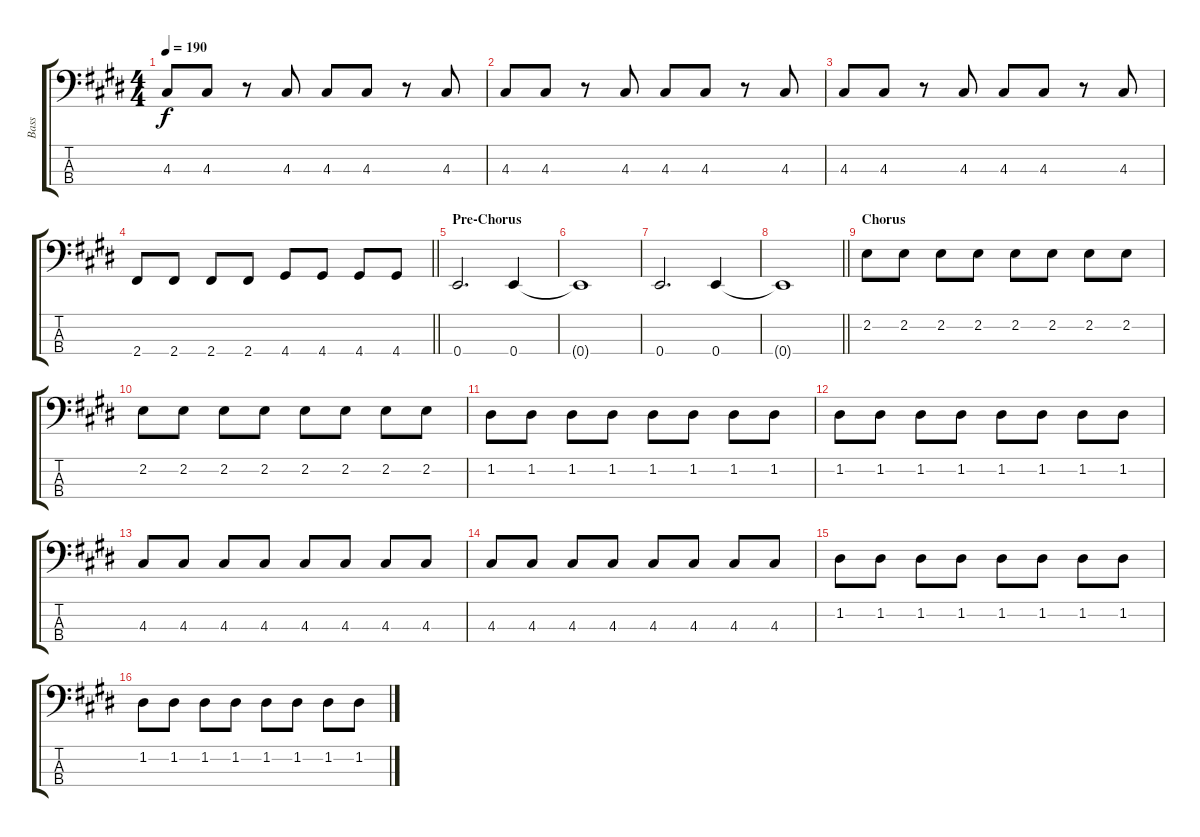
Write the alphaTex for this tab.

\track ("Bass" "Bass") {instrument electricbassfinger}
\staff {score tabs}
\tuning (G2 D2 A1 E1) {hide}
\ts (4 4)
\tempo 190
\clef f4
\ks e
4.3.8{dy f} 4.3.8 r.8 4.3.8 4.3.8 4.3.8 r.8 4.3.8 |
4.3.8 4.3.8 r.8 4.3.8 4.3.8 4.3.8 r.8 4.3.8 |
4.3.8 4.3.8 r.8 4.3.8 4.3.8 4.3.8 r.8 4.3.8 |
\barLineRight lightlight
2.4.8 2.4.8 2.4.8 2.4.8 4.4.8 4.4.8 4.4.8 4.4.8 |
\section ("" "Pre-Chorus")
0.4.2{d} 0.4.4 |
0.4{t}.1 |
0.4.2{d} 0.4.4 |
\barLineRight lightlight
0.4{t}.1 |
\section ("" "Chorus")
2.2.8 2.2.8 2.2.8 2.2.8 2.2.8 2.2.8 2.2.8 2.2.8 |
2.2.8 2.2.8 2.2.8 2.2.8 2.2.8 2.2.8 2.2.8 2.2.8 |
1.2.8 1.2.8 1.2.8 1.2.8 1.2.8 1.2.8 1.2.8 1.2.8 |
1.2.8 1.2.8 1.2.8 1.2.8 1.2.8 1.2.8 1.2.8 1.2.8 |
4.3.8 4.3.8 4.3.8 4.3.8 4.3.8 4.3.8 4.3.8 4.3.8 |
4.3.8 4.3.8 4.3.8 4.3.8 4.3.8 4.3.8 4.3.8 4.3.8 |
1.2.8 1.2.8 1.2.8 1.2.8 1.2.8 1.2.8 1.2.8 1.2.8 |
1.2.8 1.2.8 1.2.8 1.2.8 1.2.8 1.2.8 1.2.8 1.2.8
